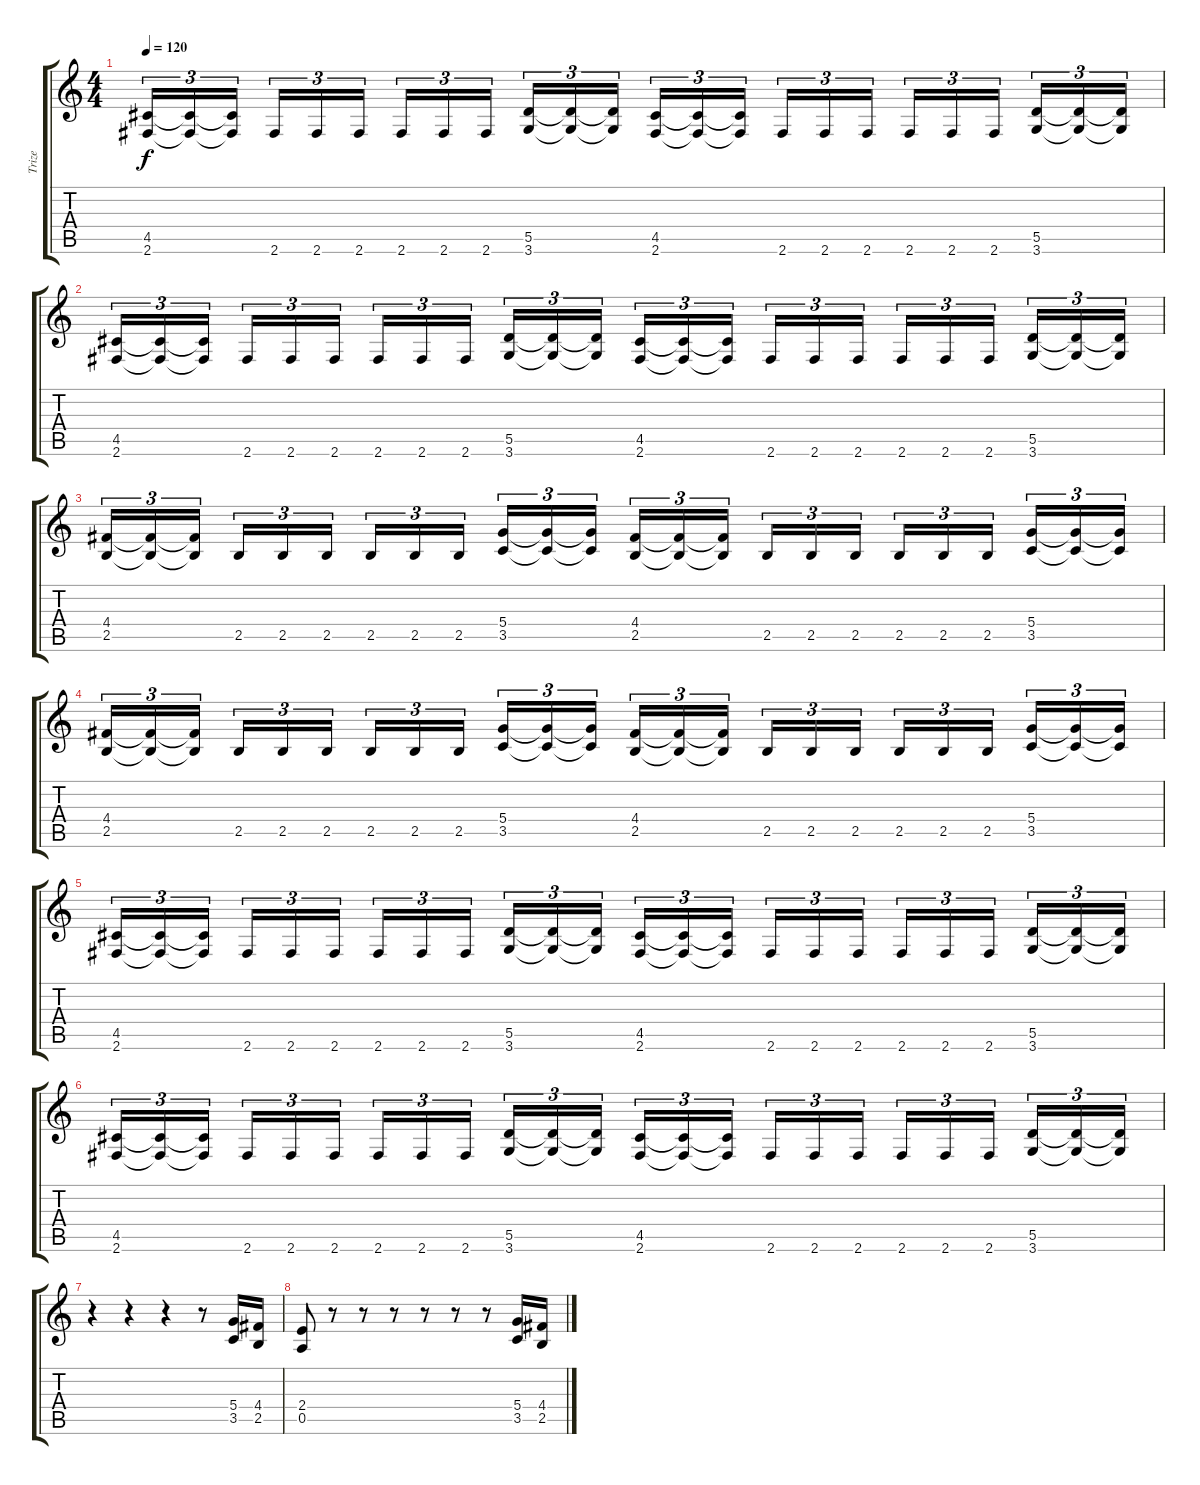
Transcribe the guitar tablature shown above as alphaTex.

\track ("Trize" "Trize") {instrument distortionguitar}
\staff {score tabs}
\tuning (E4 B3 G3 D3 A2 E2) {hide}
\ts (4 4)
\tempo 120
\clef g2
\ks c
(4.5 2.6).16{tu (3 2) dy f} (4.5{t} 2.6{t}).16{tu (3 2)} (4.5{t} 2.6{t}).16{tu (3 2)} 2.6.16{tu (3 2)} 2.6.16{tu (3 2)} 2.6.16{tu (3 2)} 2.6.16{tu (3 2)} 2.6.16{tu (3 2)} 2.6.16{tu (3 2)} (5.5 3.6).16{tu (3 2)} (5.5{t} 3.6{t}).16{tu (3 2)} (5.5{t} 3.6{t}).16{tu (3 2)} (4.5 2.6).16{tu (3 2)} (4.5{t} 2.6{t}).16{tu (3 2)} (4.5{t} 2.6{t}).16{tu (3 2)} 2.6.16{tu (3 2)} 2.6.16{tu (3 2)} 2.6.16{tu (3 2)} 2.6.16{tu (3 2)} 2.6.16{tu (3 2)} 2.6.16{tu (3 2)} (5.5 3.6).16{tu (3 2)} (5.5{t} 3.6{t}).16{tu (3 2)} (5.5{t} 3.6{t}).16{tu (3 2)} |
(4.5 2.6).16{tu (3 2)} (4.5{t} 2.6{t}).16{tu (3 2)} (4.5{t} 2.6{t}).16{tu (3 2)} 2.6.16{tu (3 2)} 2.6.16{tu (3 2)} 2.6.16{tu (3 2)} 2.6.16{tu (3 2)} 2.6.16{tu (3 2)} 2.6.16{tu (3 2)} (5.5 3.6).16{tu (3 2)} (5.5{t} 3.6{t}).16{tu (3 2)} (5.5{t} 3.6{t}).16{tu (3 2)} (4.5 2.6).16{tu (3 2)} (4.5{t} 2.6{t}).16{tu (3 2)} (4.5{t} 2.6{t}).16{tu (3 2)} 2.6.16{tu (3 2)} 2.6.16{tu (3 2)} 2.6.16{tu (3 2)} 2.6.16{tu (3 2)} 2.6.16{tu (3 2)} 2.6.16{tu (3 2)} (5.5 3.6).16{tu (3 2)} (5.5{t} 3.6{t}).16{tu (3 2)} (5.5{t} 3.6{t}).16{tu (3 2)} |
(4.4 2.5).16{tu (3 2)} (4.4{t} 2.5{t}).16{tu (3 2)} (4.4{t} 2.5{t}).16{tu (3 2)} 2.5.16{tu (3 2)} 2.5.16{tu (3 2)} 2.5.16{tu (3 2)} 2.5.16{tu (3 2)} 2.5.16{tu (3 2)} 2.5.16{tu (3 2)} (5.4 3.5).16{tu (3 2)} (5.4{t} 3.5{t}).16{tu (3 2)} (5.4{t} 3.5{t}).16{tu (3 2)} (4.4 2.5).16{tu (3 2)} (4.4{t} 2.5{t}).16{tu (3 2)} (4.4{t} 2.5{t}).16{tu (3 2)} 2.5.16{tu (3 2)} 2.5.16{tu (3 2)} 2.5.16{tu (3 2)} 2.5.16{tu (3 2)} 2.5.16{tu (3 2)} 2.5.16{tu (3 2)} (5.4 3.5).16{tu (3 2)} (5.4{t} 3.5{t}).16{tu (3 2)} (5.4{t} 3.5{t}).16{tu (3 2)} |
(4.4 2.5).16{tu (3 2)} (4.4{t} 2.5{t}).16{tu (3 2)} (4.4{t} 2.5{t}).16{tu (3 2)} 2.5.16{tu (3 2)} 2.5.16{tu (3 2)} 2.5.16{tu (3 2)} 2.5.16{tu (3 2)} 2.5.16{tu (3 2)} 2.5.16{tu (3 2)} (5.4 3.5).16{tu (3 2)} (5.4{t} 3.5{t}).16{tu (3 2)} (5.4{t} 3.5{t}).16{tu (3 2)} (4.4 2.5).16{tu (3 2)} (4.4{t} 2.5{t}).16{tu (3 2)} (4.4{t} 2.5{t}).16{tu (3 2)} 2.5.16{tu (3 2)} 2.5.16{tu (3 2)} 2.5.16{tu (3 2)} 2.5.16{tu (3 2)} 2.5.16{tu (3 2)} 2.5.16{tu (3 2)} (5.4 3.5).16{tu (3 2)} (5.4{t} 3.5{t}).16{tu (3 2)} (5.4{t} 3.5{t}).16{tu (3 2)} |
(4.5 2.6).16{tu (3 2)} (4.5{t} 2.6{t}).16{tu (3 2)} (4.5{t} 2.6{t}).16{tu (3 2)} 2.6.16{tu (3 2)} 2.6.16{tu (3 2)} 2.6.16{tu (3 2)} 2.6.16{tu (3 2)} 2.6.16{tu (3 2)} 2.6.16{tu (3 2)} (5.5 3.6).16{tu (3 2)} (5.5{t} 3.6{t}).16{tu (3 2)} (5.5{t} 3.6{t}).16{tu (3 2)} (4.5 2.6).16{tu (3 2)} (4.5{t} 2.6{t}).16{tu (3 2)} (4.5{t} 2.6{t}).16{tu (3 2)} 2.6.16{tu (3 2)} 2.6.16{tu (3 2)} 2.6.16{tu (3 2)} 2.6.16{tu (3 2)} 2.6.16{tu (3 2)} 2.6.16{tu (3 2)} (5.5 3.6).16{tu (3 2)} (5.5{t} 3.6{t}).16{tu (3 2)} (5.5{t} 3.6{t}).16{tu (3 2)} |
(4.5 2.6).16{tu (3 2)} (4.5{t} 2.6{t}).16{tu (3 2)} (4.5{t} 2.6{t}).16{tu (3 2)} 2.6.16{tu (3 2)} 2.6.16{tu (3 2)} 2.6.16{tu (3 2)} 2.6.16{tu (3 2)} 2.6.16{tu (3 2)} 2.6.16{tu (3 2)} (5.5 3.6).16{tu (3 2)} (5.5{t} 3.6{t}).16{tu (3 2)} (5.5{t} 3.6{t}).16{tu (3 2)} (4.5 2.6).16{tu (3 2)} (4.5{t} 2.6{t}).16{tu (3 2)} (4.5{t} 2.6{t}).16{tu (3 2)} 2.6.16{tu (3 2)} 2.6.16{tu (3 2)} 2.6.16{tu (3 2)} 2.6.16{tu (3 2)} 2.6.16{tu (3 2)} 2.6.16{tu (3 2)} (5.5 3.6).16{tu (3 2)} (5.5{t} 3.6{t}).16{tu (3 2)} (5.5{t} 3.6{t}).16{tu (3 2)} |
r.4 r.4 r.4 r.8 (5.4 3.5).16 (4.4 2.5).16 |
(2.4 0.5).8 r.8 r.8 r.8 r.8 r.8 r.8 (5.4 3.5).16 (4.4 2.5).16
